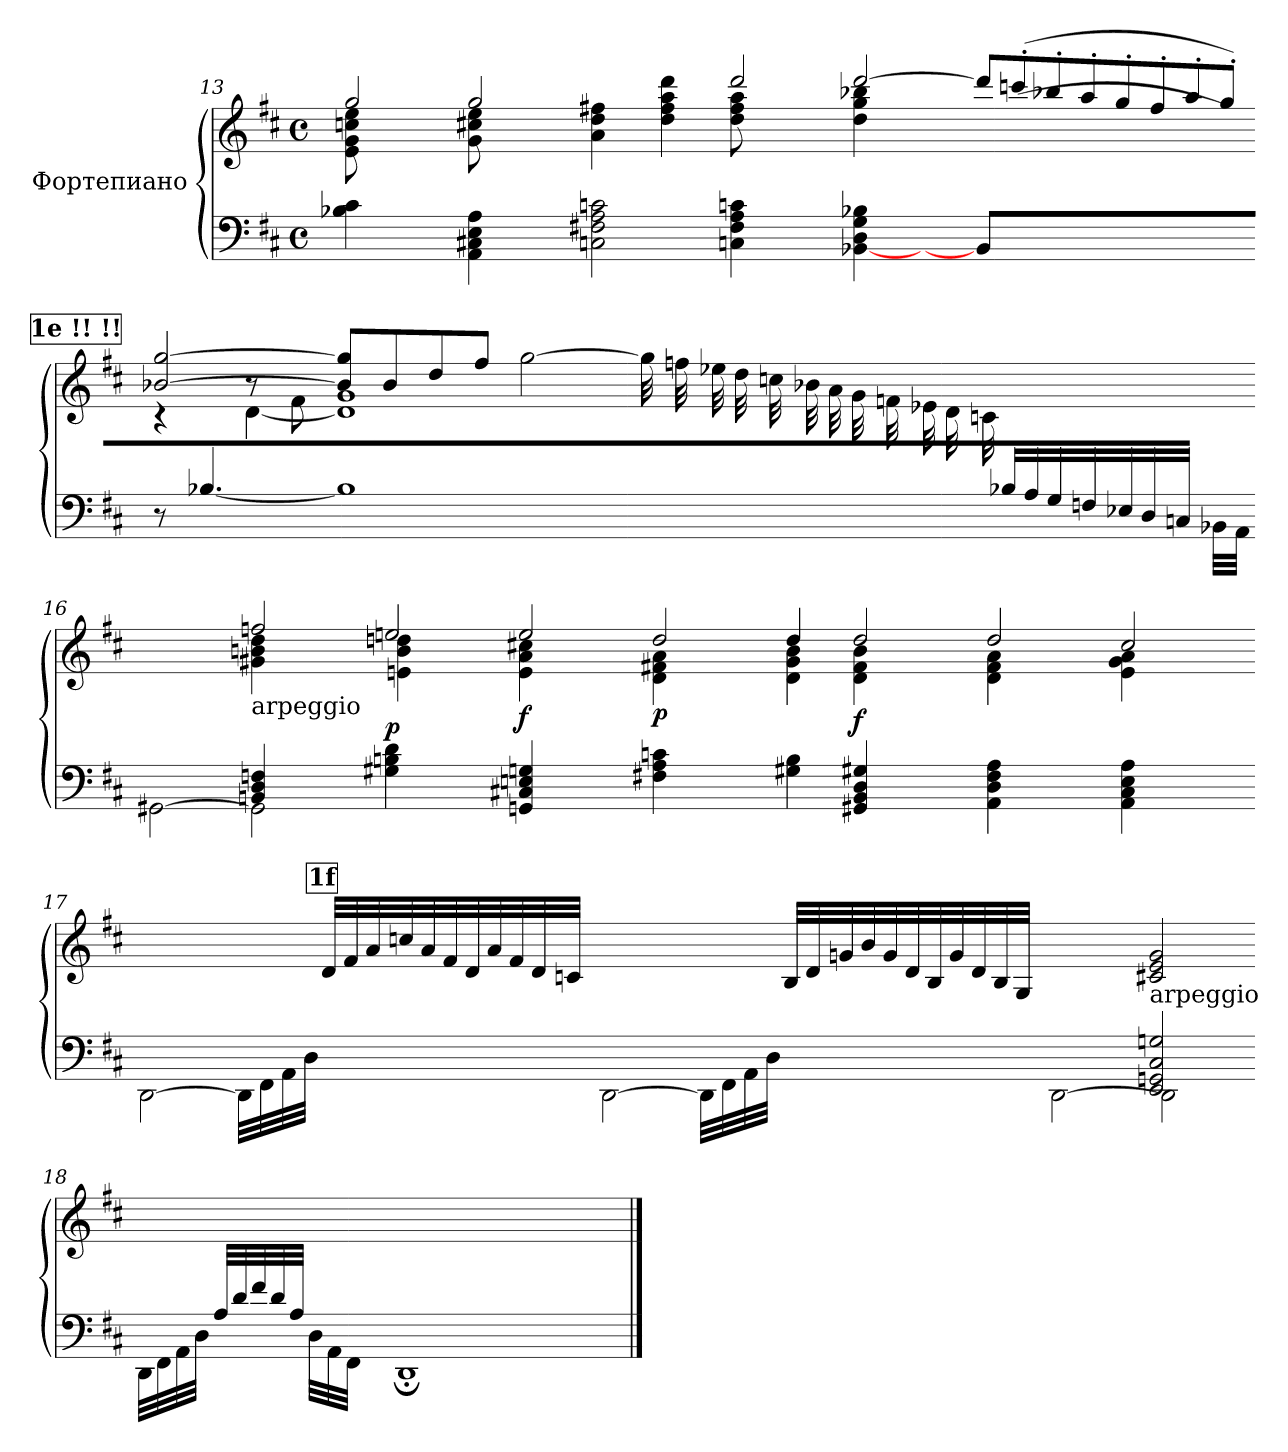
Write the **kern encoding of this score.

**kern	**kern	**dynam
*part1	*part1	*part1
*staff2	*staff1	*staff1/2
*I"Фортепиано	*	*
!!LO:LB:g=z
*clefF4	*clefG2	*
*k[f#c#]	*k[f#c#]	*
*M4/4	*M4/4	*
*met(c)	*met(c)	*
=13	=13	=13
*	*^	*
*	*	*^	*
4B-X 4c#	2gg/	8e 8g 8ccn 8ee	8ryy	.
*	*	*v	*v	*
.	.	4.ryy	.
4ryy	.	.	.
4AA 4C#X 4E 4A	2gg/	8g 8cc#X 8ee	.
.	.	4.ryy	.
4ryy	.	.	.
2Cn\ 2F#X\ 2A\ 2cn\	8ryy	4a\ 4dd\ 4ff#X\	.
.	8ryy	.	.
.	8ryy	4dd\ 4ff#\ 4aa\ 4ddd\	.
.	8ryy	.	.
4Cn 4F# 4A 4cn	2ddd/	8dd 8ff# 8aa	.
.	.	4.ryy	.
4ryy	.	.	.
[4BB-X 4D 4G 4B-X	[2ddd/	4dd 4gg 4bb-X	.
4ryy	.	4ryy	.
8BB-/L]	8ddd/L]	8ryy	.
*	*	*^	*
2..ryy	(>8cccn'>/	8ryy	(<8ee-X'<\	.
.	8bb-X'>/	4ryy	8dd'<\	.
.	8aa'>/	.	8ccn'<\	.
.	8gg'>/	8ryy	8b-X'<\	.
.	8ff#'>/	8ryy	8a'<\	.
.	8aa'>/	4ryy	8cc'<\	.
.	8gg'>/J)	.	8b-'<\J)	.
!!LO:LB:g=z	!!	!!
!!LO:REH:place=s1:a:B:fs=14:t=1e	!!	!!
=14-	=14-	=14-	=14-	=14-
8r	[2b-X/ [2gg/	4r	4ryy	.
[4.B-X\	.	.	.	.
.	.	[4d\	8r	.
.	.	.	8f#\	.
1B-]	8b-/] 8gg/]L	1d]	1g	.
.	8b-/	.	.	.
.	8dd/	.	.	.
.	8ff#/J	.	.	.
.	[2gg\	.	.	.
*	*v	*v	*v	*
=15-	=15-	=15-
*^	*	*
4.ryy	2ryy	32gg\LLL]	.
.	.	32ffn\	.
.	.	32ee-X\	.
.	.	32dd\	.
.	.	32ccn\	.
.	.	32b-X\	.
.	.	32a\	.
.	.	32g\	.
.	.	32fn\	.
.	.	32e-X\	.
.	.	32d\	.
.	.	32cn\	.
32B-X/	.	4ryy	.
32A/	.	.	.
32G/	.	.	.
32Fn/	.	.	.
32E-X/	8ryy	.	.
32D/	.	.	.
32Cn/JJJ	.	.	.
32BB-X\LLL	.	.	.
32AA\JJJ	32ryy	32ryy	.
!!LO:LB:g=z
=16-	=16-	=16-	=16-
*	*	*^	*
2ryy	[2GG#X\	2ryy	2ryy	.
!	!	!LO:TX:b:t=arpeggio	!	!
4BB 4D 4Fn	2GG#\]	2ffn/	4g#X 4bn 4dd	.
4ryy	.	.	4ryy	.
!	!	!	!	!LO:DY:a=2
4G#X 4B 4d	2ryy	2ee/	4en 4b 4ddn	p
4ryy	.	.	4ryy	.
!	!	!	!	!LO:DY:b
4GGn 4C#X 4E 4Gn	2ryy	2ee/	4e 4a 4cc#X	f
4ryy	.	.	4ryy	.
!	!	!	!	!LO:DY:b
4F#X 4A 4cn	2ryy	2dd/	4d 4f#X 4a	p
4ryy	.	.	4ryy	.
4G#i\ 4B\	2ryy	4dd/	4d 4g#i 4b	.
!	!	!	!	!LO:DY:b
4GG#X 4BB 4D 4G#X	.	2dd/	4d 4f# 4b	f
4ryy	4ryy	.	4ryy	.
4AA 4D 4F# 4A	2ryy	2dd/	4d 4f# 4a	.
4ryy	.	.	4ryy	.
4AA 4C# 4E 4A	4ryy	2cc#/	4e 4g# 4a	.
4ryy	4ryy	.	4ryy	.
*	*	*v	*v	*
!!LO:LB:g=z
!!LO:REH:place=s1:a:B:fs=14:t=1f:qo=2.5
=17-	=17-	=17-	=17-
2ryy	[2DD\	2ryy	.
8ryy	32DD\LLL]	8ryy	.
.	32FF#\	.	.
.	32AA\	.	.
.	32D\JJJ	.	.
8ryy	8ryy	32d/LLL	.
.	.	32f#/	.
.	.	32a/	.
.	.	32ccn/	.
4ryy	4ryy	32a/	.
.	.	32f#/	.
.	.	32d/	.
.	.	32a/	.
.	.	32f#/	.
.	.	32d/	.
.	.	32cn/JJJ	.
.	.	32ryy	.
2ryy	[2DD\	2ryy	.
32ryy	32DD\LLL]	8ryy	.
32ryy	32FF#\	.	.
32ryy	32AA\	.	.
32ryy	32D\JJJ	.	.
8ryy	8ryy	32B/LLL	.
.	.	32d/	.
.	.	32g/	.
.	.	32b/	.
4ryy	4ryy	32g/	.
.	.	32d/	.
.	.	32B/	.
.	.	32g/	.
.	.	32d/	.
.	.	32B/	.
.	.	32G/JJJ	.
.	.	32ryy	.
2ryy	[2DD\	2ryy	.
!	!	!LO:TX:b:t=arpeggio	!
2EE/ 2GG/ 2C#/ 2G/	2DD\]	2c#X/ 2e/ 2g/	.
!!LO:LB:g=z
=18-	=18-	=18-	=18-
*	*^	*	*
8ryy	8ryy	32DD\LLL	8ryy	.
.	.	32FF#\	.	.
.	.	32AA\	.	.
.	.	32D\JJJ	.	.
32A/LLL	8ryy	1ryy	4ryy	.
32d/	.	.	.	.
32f#/	.	.	.	.
32d/	.	.	.	.
32A/JJJ	4ryy	.	.	.
32D\LLL	.	.	.	.
32AA\	.	.	.	.
32FF#\JJJ	.	.	.	.
1ryy	.	.	2ryy	.
.	1DD;<	.	.	.
.	.	.	8ryy	.
.	.	.	2ryy	.
.	.	4.ryy	.	.
8ryy	.	.	.	.
*v	*v	*v	*	*
==	==	==
*-	*-	*-
